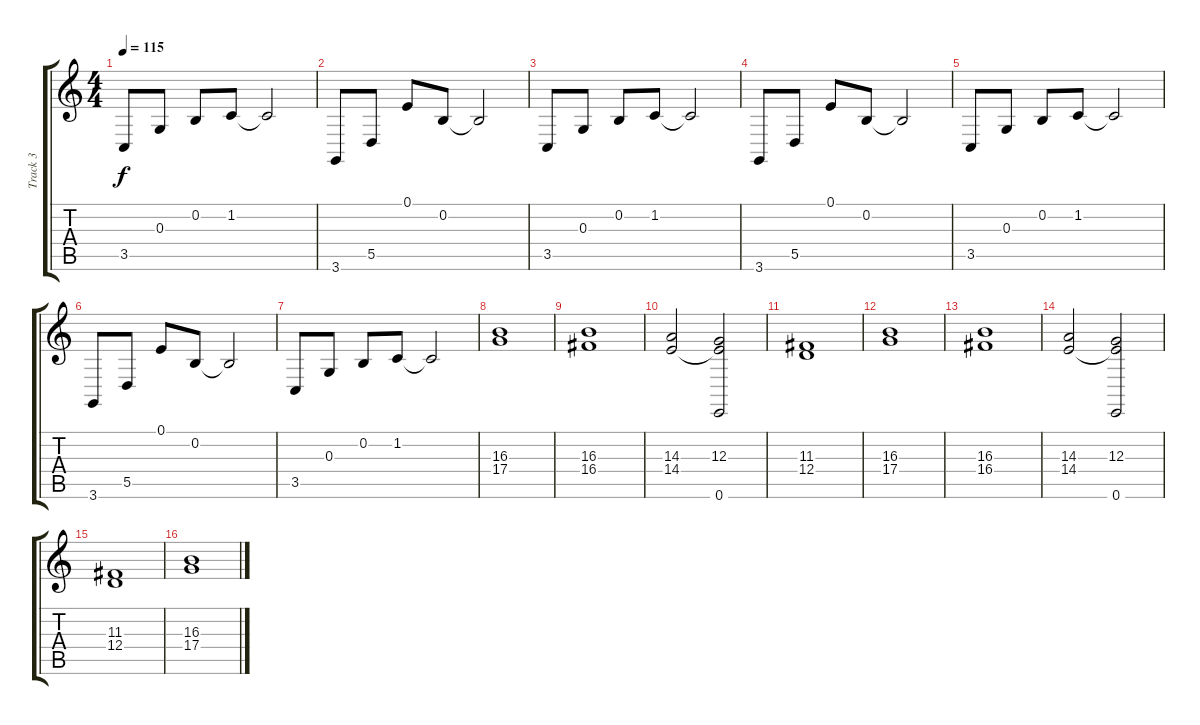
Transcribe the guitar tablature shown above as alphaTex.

\track ("Track 3" "Track 3") {instrument acousticgrandpiano}
\staff {score tabs}
\tuning (E4 B3 G3 D3 A2 E2) {hide}
\ts (4 4)
\tempo 115
\clef g2
\ks c
3.5.8{dy f} 0.3.8 0.2.8 1.2.8 1.2{t}.2 |
3.6.8 5.5.8 0.1.8 0.2.8 0.2{t}.2 |
3.5.8 0.3.8 0.2.8 1.2.8 1.2{t}.2 |
3.6.8 5.5.8 0.1.8 0.2.8 0.2{t}.2 |
3.5.8 0.3.8 0.2.8 1.2.8 1.2{t}.2 |
3.6.8 5.5.8 0.1.8 0.2.8 0.2{t}.2 |
3.5.8 0.3.8 0.2.8 1.2.8 1.2{t}.2 |
(16.3 17.4).1 |
(16.3 16.4).1 |
(14.3 14.4).2 (12.3 14.4{t} 0.6).2 |
(11.3 12.4).1 |
(16.3 17.4).1 |
(16.3 16.4).1 |
(14.3 14.4).2 (12.3 14.4{t} 0.6).2 |
(11.3 12.4).1 |
(16.3 17.4).1
